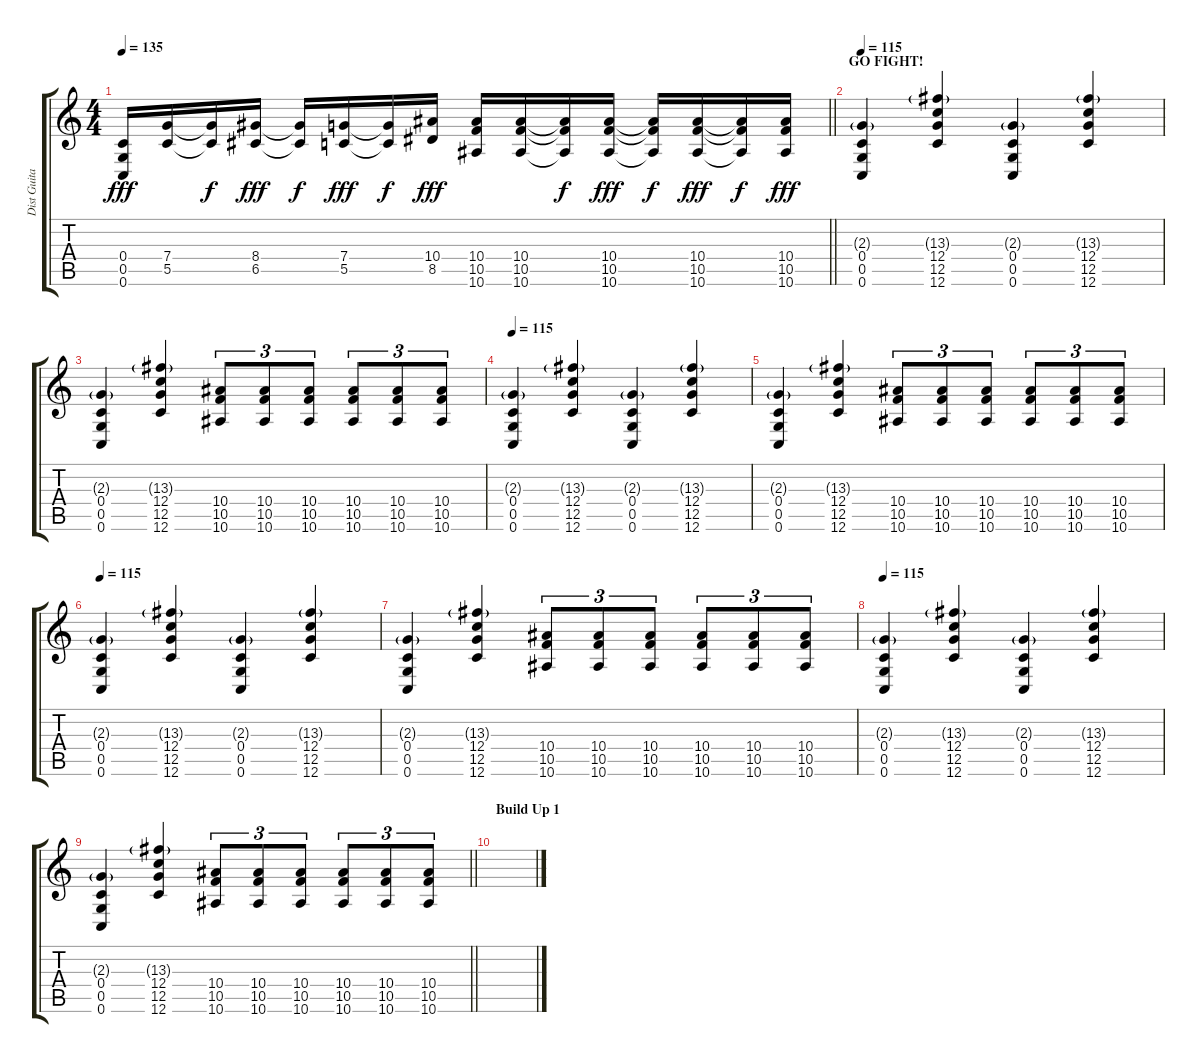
\track ("Dist Guitar 1" "Dist Guita") {instrument overdrivenguitar}
\staff {score tabs}
\tuning (D4 A3 F3 C3 G2 C2) {hide}
\ts (4 4)
\tempo 135
\clef g2
\barLineRight lightlight
\ks c
(0.4 0.5 0.6).16{dy fff} (7.4 5.5).16 (7.4{t} 5.5{t}).16{dy f} (8.4 6.5).16{dy fff} (8.4{t} 6.5{t}).16{dy f} (7.4 5.5).16{dy fff} (7.4{t} 5.5{t}).16{dy f} (10.4 8.5).16{dy fff} (10.4 10.5 10.6).16 (10.4 10.5 10.6).16 (10.4{t} 10.5{t} 10.6{t}).16{dy f} (10.4 10.5 10.6).16{dy fff} (10.4{t} 10.5{t} 10.6{t}).16{dy f} (10.4 10.5 10.6).16{dy fff} (10.4{t} 10.5{t} 10.6{t}).16{dy f} (10.4 10.5 10.6).16{dy fff} |
\section ("" "GO FIGHT!")
\tempo 115
(2.3{g} 0.4 0.5 0.6).4 (13.3{g} 12.4 12.5 12.6).4 (2.3{g} 0.4 0.5 0.6).4 (13.3{g} 12.4 12.5 12.6).4 |
(2.3{g} 0.4 0.5 0.6).4 (13.3{g} 12.4 12.5 12.6).4 (10.4 10.5 10.6).8{tu (3 2)} (10.4 10.5 10.6).8{tu (3 2)} (10.4 10.5 10.6).8{tu (3 2)} (10.4 10.5 10.6).8{tu (3 2)} (10.4 10.5 10.6).8{tu (3 2)} (10.4 10.5 10.6).8{tu (3 2)} |
\tempo 115
(2.3{g} 0.4 0.5 0.6).4 (13.3{g} 12.4 12.5 12.6).4 (2.3{g} 0.4 0.5 0.6).4 (13.3{g} 12.4 12.5 12.6).4 |
(2.3{g} 0.4 0.5 0.6).4 (13.3{g} 12.4 12.5 12.6).4 (10.4 10.5 10.6).8{tu (3 2)} (10.4 10.5 10.6).8{tu (3 2)} (10.4 10.5 10.6).8{tu (3 2)} (10.4 10.5 10.6).8{tu (3 2)} (10.4 10.5 10.6).8{tu (3 2)} (10.4 10.5 10.6).8{tu (3 2)} |
\tempo 115
(2.3{g} 0.4 0.5 0.6).4 (13.3{g} 12.4 12.5 12.6).4 (2.3{g} 0.4 0.5 0.6).4 (13.3{g} 12.4 12.5 12.6).4 |
(2.3{g} 0.4 0.5 0.6).4 (13.3{g} 12.4 12.5 12.6).4 (10.4 10.5 10.6).8{tu (3 2)} (10.4 10.5 10.6).8{tu (3 2)} (10.4 10.5 10.6).8{tu (3 2)} (10.4 10.5 10.6).8{tu (3 2)} (10.4 10.5 10.6).8{tu (3 2)} (10.4 10.5 10.6).8{tu (3 2)} |
\tempo 115
(2.3{g} 0.4 0.5 0.6).4 (13.3{g} 12.4 12.5 12.6).4 (2.3{g} 0.4 0.5 0.6).4 (13.3{g} 12.4 12.5 12.6).4 |
\barLineRight lightlight
(2.3{g} 0.4 0.5 0.6).4 (13.3{g} 12.4 12.5 12.6).4 (10.4 10.5 10.6).8{tu (3 2)} (10.4 10.5 10.6).8{tu (3 2)} (10.4 10.5 10.6).8{tu (3 2)} (10.4 10.5 10.6).8{tu (3 2)} (10.4 10.5 10.6).8{tu (3 2)} (10.4 10.5 10.6).8{tu (3 2)} |
\section ("" "Build Up 1")
